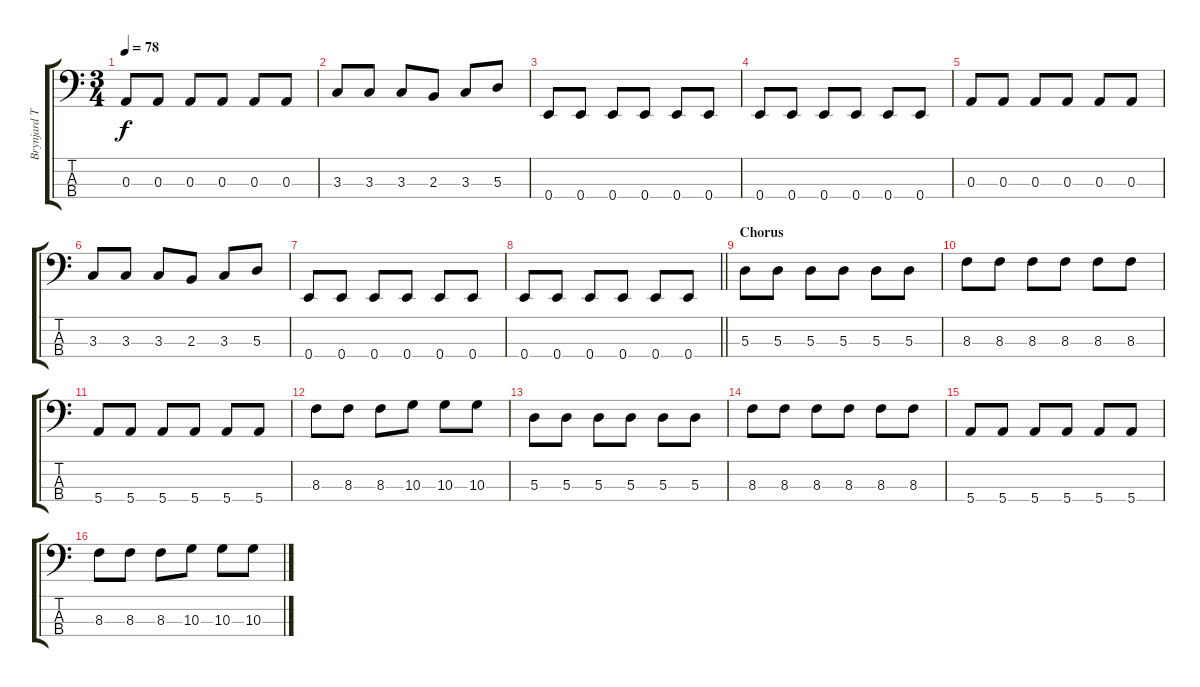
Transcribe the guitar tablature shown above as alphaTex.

\track ("Brynjard Tristan" "Brynjard T") {instrument electricbassfinger}
\staff {score tabs}
\tuning (G2 D2 A1 E1) {hide}
\ts (3 4)
\tempo 78
\clef f4
\ks c
0.3.8{dy f} 0.3.8 0.3.8 0.3.8 0.3.8 0.3.8 |
3.3.8 3.3.8 3.3.8 2.3.8 3.3.8 5.3.8 |
0.4.8 0.4.8 0.4.8 0.4.8 0.4.8 0.4.8 |
0.4.8 0.4.8 0.4.8 0.4.8 0.4.8 0.4.8 |
0.3.8 0.3.8 0.3.8 0.3.8 0.3.8 0.3.8 |
3.3.8 3.3.8 3.3.8 2.3.8 3.3.8 5.3.8 |
0.4.8 0.4.8 0.4.8 0.4.8 0.4.8 0.4.8 |
\barLineRight lightlight
0.4.8 0.4.8 0.4.8 0.4.8 0.4.8 0.4.8 |
\section ("" "Chorus")
5.3.8{volume 10} 5.3.8 5.3.8 5.3.8 5.3.8 5.3.8 |
8.3.8 8.3.8 8.3.8 8.3.8 8.3.8 8.3.8 |
5.4.8 5.4.8 5.4.8 5.4.8 5.4.8 5.4.8 |
8.3.8 8.3.8 8.3.8 10.3.8 10.3.8 10.3.8 |
5.3.8 5.3.8 5.3.8 5.3.8 5.3.8 5.3.8 |
8.3.8 8.3.8 8.3.8 8.3.8 8.3.8 8.3.8 |
5.4.8 5.4.8 5.4.8 5.4.8 5.4.8 5.4.8 |
8.3.8 8.3.8 8.3.8 10.3.8 10.3.8 10.3.8
